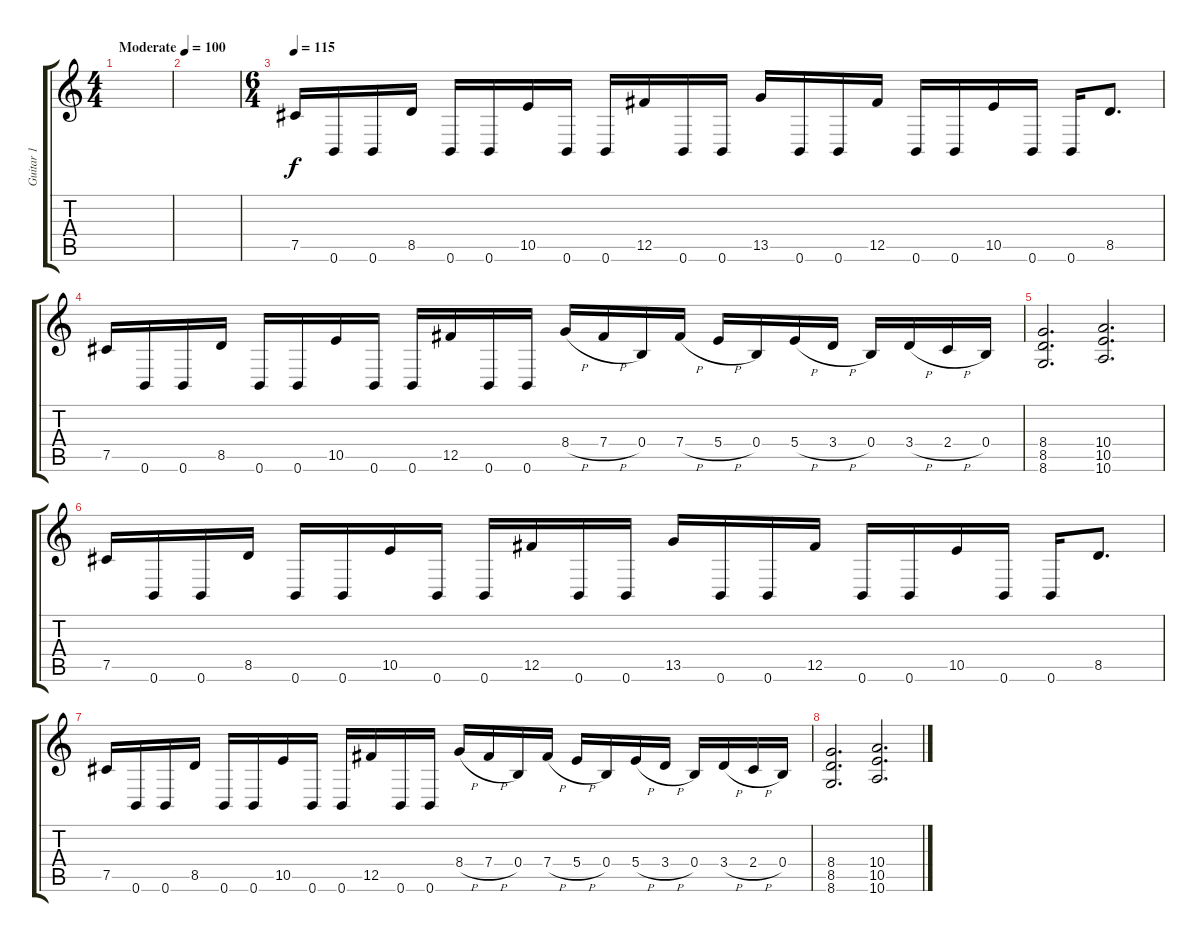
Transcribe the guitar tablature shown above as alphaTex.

\track ("Guitar 1" "Guitar 1") {instrument distortionguitar}
\staff {score tabs}
\tuning (Db4 Ab3 E3 B2 Gb2 B1) {hide}
\ts (4 4)
\tempo (100 "Moderate")
\clef g2
\ks c
|
|
\ts (6 4)
\tempo 115
7.5.16 0.6.16 0.6.16 8.5.16 0.6.16 0.6.16 10.5.16 0.6.16 0.6.16 12.5.16 0.6.16 0.6.16 13.5.16 0.6.16 0.6.16 12.5.16 0.6.16 0.6.16 10.5.16 0.6.16 0.6.16 8.5.8{d} |
7.5.16 0.6.16 0.6.16 8.5.16 0.6.16 0.6.16 10.5.16 0.6.16 0.6.16 12.5.16 0.6.16 0.6.16 8.4{h}.16 7.4{h}.16 0.4.16 7.4{h}.16 5.4{h}.16 0.4.16 5.4{h}.16 3.4{h}.16 0.4.16 3.4{h}.16 2.4{h}.16 0.4.16 |
(8.4 8.5 8.6).2{d} (10.4 10.5 10.6).2{d} |
7.5.16 0.6.16 0.6.16 8.5.16 0.6.16 0.6.16 10.5.16 0.6.16 0.6.16 12.5.16 0.6.16 0.6.16 13.5.16 0.6.16 0.6.16 12.5.16 0.6.16 0.6.16 10.5.16 0.6.16 0.6.16 8.5.8{d} |
7.5.16 0.6.16 0.6.16 8.5.16 0.6.16 0.6.16 10.5.16 0.6.16 0.6.16 12.5.16 0.6.16 0.6.16 8.4{h}.16 7.4{h}.16 0.4.16 7.4{h}.16 5.4{h}.16 0.4.16 5.4{h}.16 3.4{h}.16 0.4.16 3.4{h}.16 2.4{h}.16 0.4.16 |
(8.4 8.5 8.6).2{d} (10.4 10.5 10.6).2{d}
